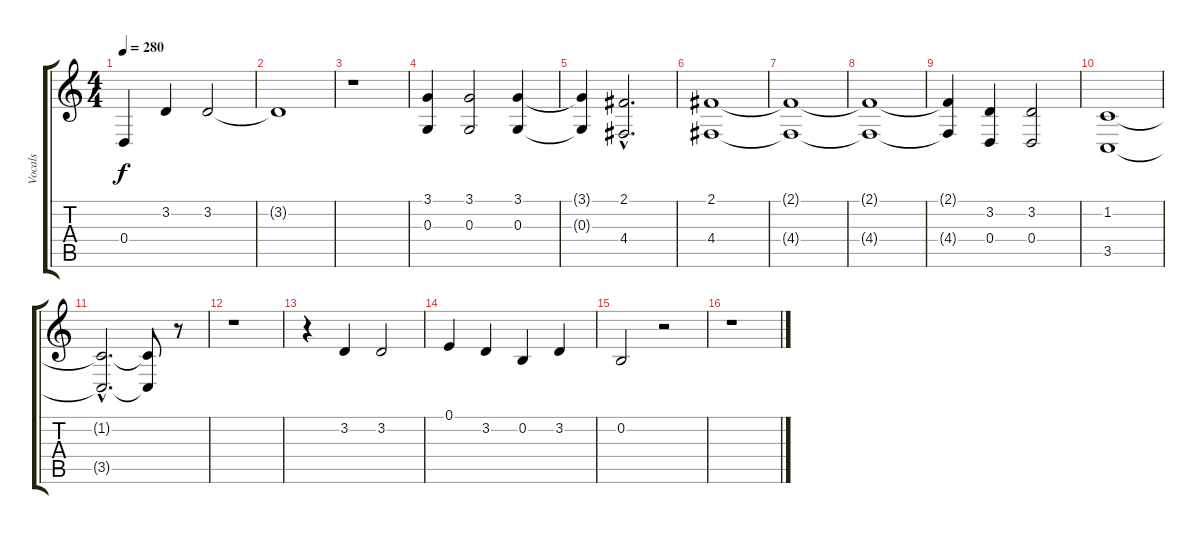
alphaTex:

\track ("Vocals" "Vocals") {instrument altosax}
\staff {score tabs}
\tuning (E4 B3 G3 D3 A2 E2) {hide}
\ts (4 4)
\tempo 280
\clef g2
\ks c
0.4{t}.4{dy f} 3.2.4 3.2.2 |
3.2{t}.1 |
r.1 |
(3.1 0.3).4 (3.1 0.3).2 (3.1 0.3).4 |
(3.1{t} 0.3{t}).4 (2.1{hac} 4.4{hac}).2{d} |
(2.1 4.4).1 |
(2.1{t} 4.4{t}).1 |
(2.1{t} 4.4{t}).1 |
(2.1{t} 4.4{t}).4 (3.2 0.4).4 (3.2 0.4).2 |
(1.2 3.5).1 |
(1.2{hac t} 3.5{hac t}).2{d} (1.2{t} 3.5{t}).8 r.8 |
r.1 |
r.4 3.2.4 3.2.2 |
0.1.4 3.2.4 0.2.4 3.2.4 |
0.2.2 r.2 |
r.1
